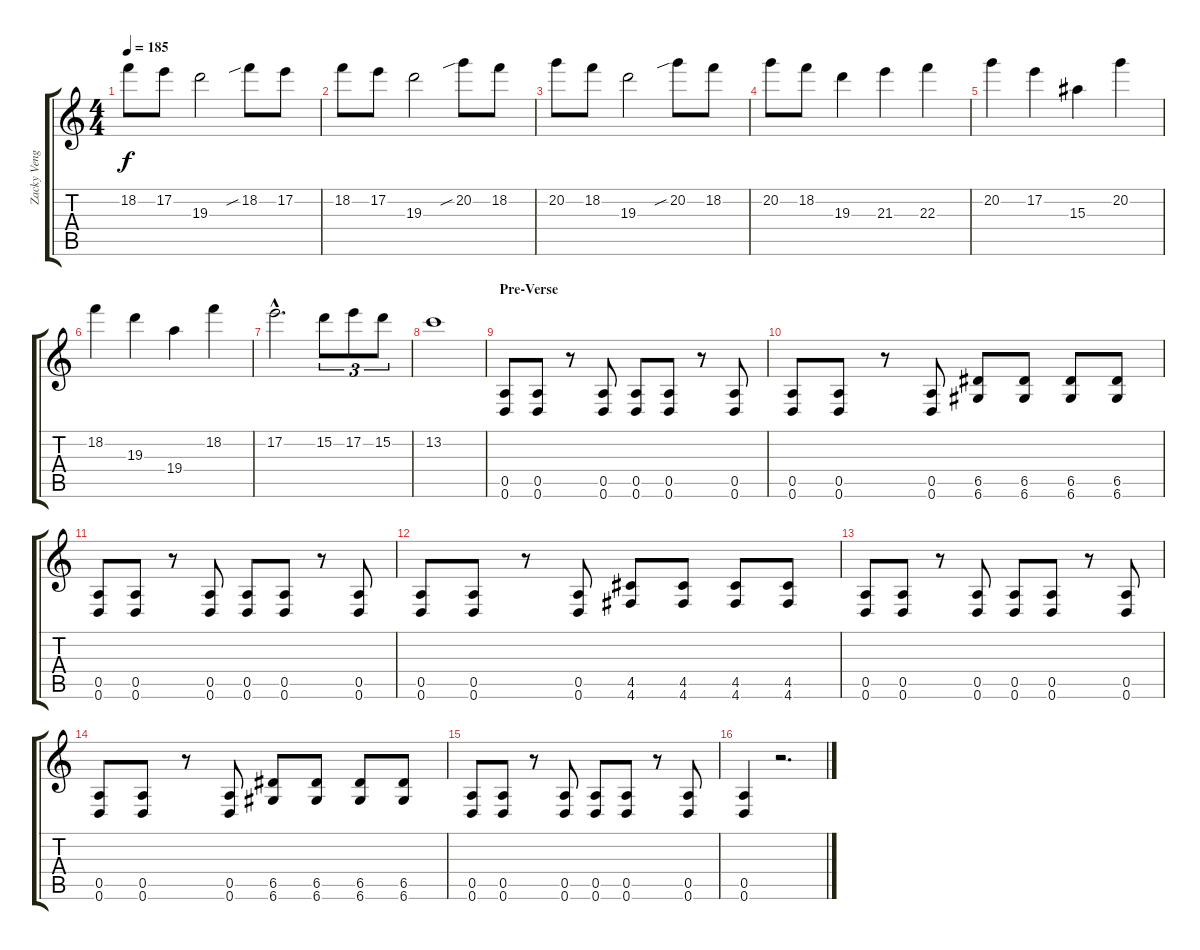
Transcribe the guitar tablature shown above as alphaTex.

\track ("Zacky Vengeance" "Zacky Veng") {instrument distortionguitar}
\staff {score tabs}
\tuning (E4 B3 G3 D3 A2 D2) {hide}
\ts (4 4)
\tempo 185
\clef g2
\ks c
18.2.8{dy f} 17.2.8 19.3.2 18.2{sib}.8 17.2.8 |
18.2.8 17.2.8 19.3.2 20.2{sib}.8 18.2.8 |
20.2.8 18.2.8 19.3.2 20.2{sib}.8 18.2.8 |
20.2.8 18.2.8 19.3.4 21.3.4 22.3.4 |
20.2.4 17.2.4 15.3.4 20.2.4 |
18.2.4 19.3.4 19.4.4 18.2.4 |
17.2{hac}.2{d} 15.2.8{tu (3 2)} 17.2.8{tu (3 2)} 15.2.8{tu (3 2)} |
13.2.1 |
\section ("" "Pre-Verse")
(0.5 0.6).8 (0.5 0.6).8 r.8 (0.5 0.6).8 (0.5 0.6).8 (0.5 0.6).8 r.8 (0.5 0.6).8 |
(0.5 0.6).8 (0.5 0.6).8 r.8 (0.5 0.6).8 (6.5 6.6).8 (6.5 6.6).8 (6.5 6.6).8 (6.5 6.6).8 |
(0.5 0.6).8 (0.5 0.6).8 r.8 (0.5 0.6).8 (0.5 0.6).8 (0.5 0.6).8 r.8 (0.5 0.6).8 |
(0.5 0.6).8 (0.5 0.6).8 r.8 (0.5 0.6).8 (4.5 4.6).8 (4.5 4.6).8 (4.5 4.6).8 (4.5 4.6).8 |
(0.5 0.6).8 (0.5 0.6).8 r.8 (0.5 0.6).8 (0.5 0.6).8 (0.5 0.6).8 r.8 (0.5 0.6).8 |
(0.5 0.6).8 (0.5 0.6).8 r.8 (0.5 0.6).8 (6.5 6.6).8 (6.5 6.6).8 (6.5 6.6).8 (6.5 6.6).8 |
(0.5 0.6).8 (0.5 0.6).8 r.8 (0.5 0.6).8 (0.5 0.6).8 (0.5 0.6).8 r.8 (0.5 0.6).8 |
(0.5 0.6).4 r.2{d}
